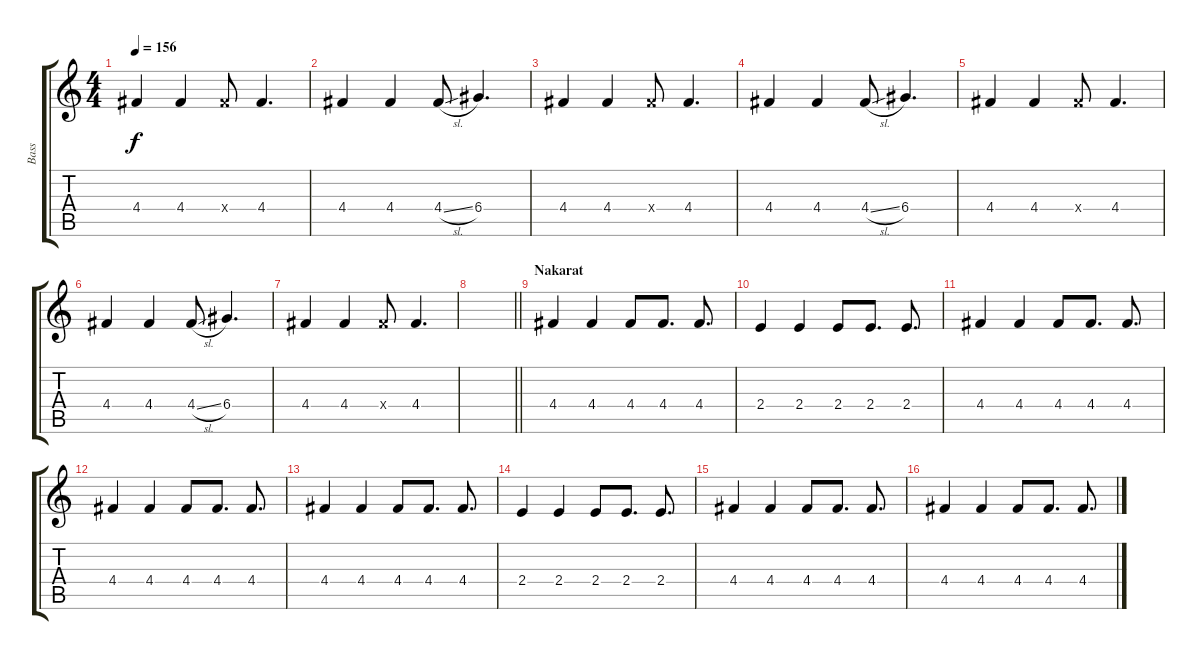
\track ("Bass" "Bass") {instrument electricbassfinger}
\staff {score tabs}
\tuning (E4 B3 G3 D3 A2 E2) {hide}
\ts (4 4)
\tempo 156
\clef g2
\ks c
4.4.4{dy f} 4.4.4 4.4{x}.8 4.4.4{d} |
4.4.4 4.4.4 4.4{sl}.8 6.4.4{d} |
4.4.4 4.4.4 4.4{x}.8 4.4.4{d} |
4.4.4 4.4.4 4.4{sl}.8 6.4.4{d} |
4.4.4 4.4.4 4.4{x}.8 4.4.4{d} |
4.4.4 4.4.4 4.4{sl}.8 6.4.4{d} |
4.4.4 4.4.4 4.4{x}.8 4.4.4{d} |
\barLineRight lightlight
|
\section ("" "Nakarat")
4.4.4 4.4.4 4.4.8 4.4.8{d} 4.4.8{d} |
2.4.4 2.4.4 2.4.8 2.4.8{d} 2.4.8{d} |
4.4.4 4.4.4 4.4.8 4.4.8{d} 4.4.8{d} |
4.4.4 4.4.4 4.4.8 4.4.8{d} 4.4.8{d} |
4.4.4 4.4.4 4.4.8 4.4.8{d} 4.4.8{d} |
2.4.4 2.4.4 2.4.8 2.4.8{d} 2.4.8{d} |
4.4.4 4.4.4 4.4.8 4.4.8{d} 4.4.8{d} |
4.4.4 4.4.4 4.4.8 4.4.8{d} 4.4.8{d}
